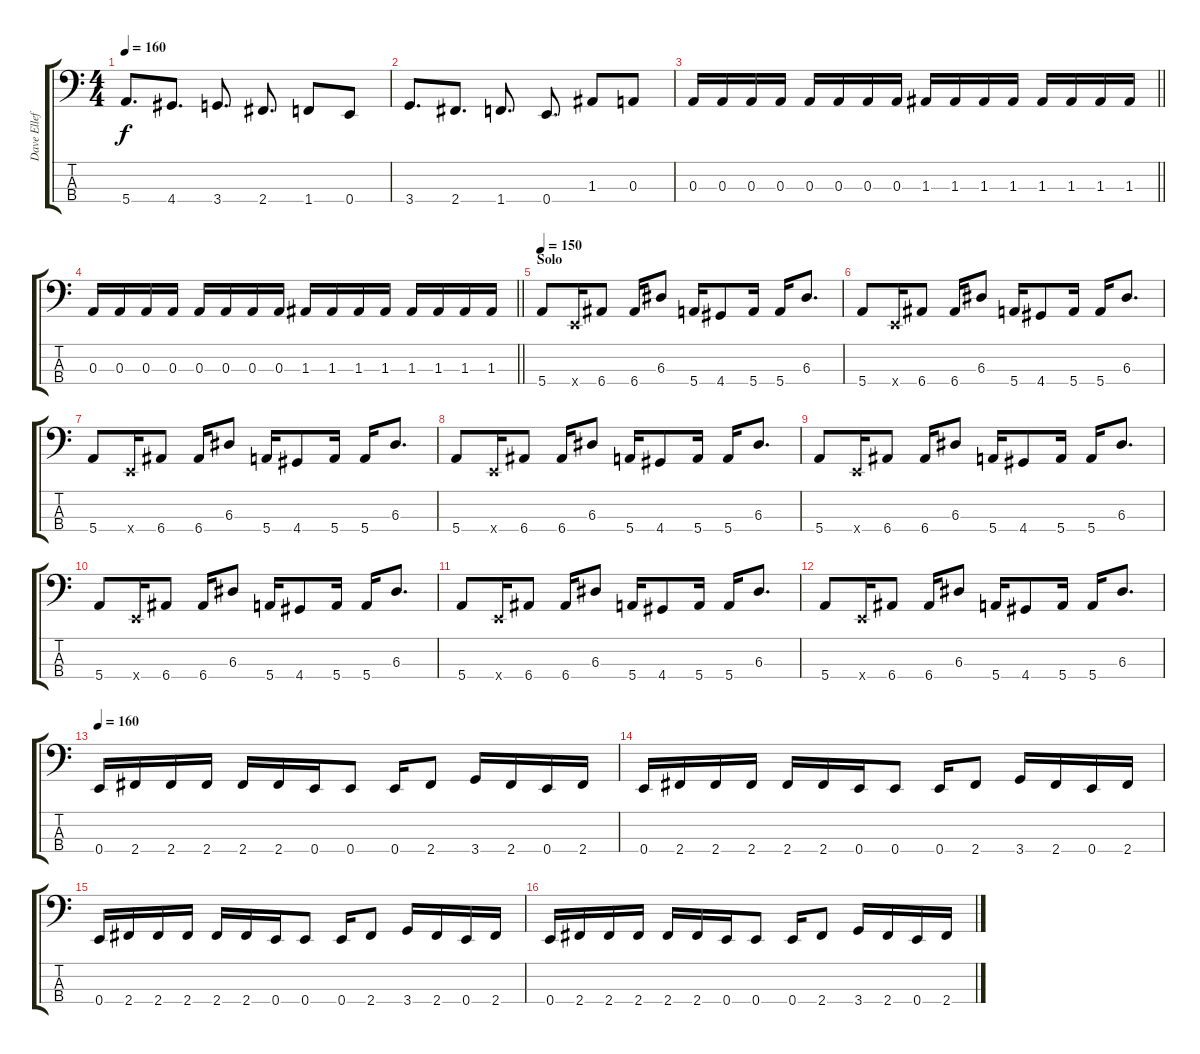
\track ("Dave Ellefson" "Dave Ellef") {instrument electricbasspick}
\staff {score tabs}
\tuning (G2 D2 A1 E1) {hide}
\ts (4 4)
\tempo 160
\clef f4
\ks c
5.4.8{d dy f} 4.4.8{d} 3.4.8{d} 2.4.8{d} 1.4.8 0.4.8 |
3.4.8{d} 2.4.8{d} 1.4.8{d} 0.4.8{d} 1.3.8 0.3.8 |
\barLineRight lightlight
0.3.16 0.3.16 0.3.16 0.3.16 0.3.16 0.3.16 0.3.16 0.3.16 1.3.16 1.3.16 1.3.16 1.3.16 1.3.16 1.3.16 1.3.16 1.3.16 |
\barLineRight lightlight
0.3.16 0.3.16 0.3.16 0.3.16 0.3.16 0.3.16 0.3.16 0.3.16 1.3.16 1.3.16 1.3.16 1.3.16 1.3.16 1.3.16 1.3.16 1.3.16 |
\section ("" "Solo")
\tempo 150
5.4.8 0.4{x}.16 6.4.8 6.4.16 6.3.8 5.4.16 4.4.8 5.4.16 5.4.16 6.3.8{d} |
5.4.8 0.4{x}.16 6.4.8 6.4.16 6.3.8 5.4.16 4.4.8 5.4.16 5.4.16 6.3.8{d} |
5.4.8 0.4{x}.16 6.4.8 6.4.16 6.3.8 5.4.16 4.4.8 5.4.16 5.4.16 6.3.8{d} |
5.4.8 0.4{x}.16 6.4.8 6.4.16 6.3.8 5.4.16 4.4.8 5.4.16 5.4.16 6.3.8{d} |
5.4.8 0.4{x}.16 6.4.8 6.4.16 6.3.8 5.4.16 4.4.8 5.4.16 5.4.16 6.3.8{d} |
5.4.8 0.4{x}.16 6.4.8 6.4.16 6.3.8 5.4.16 4.4.8 5.4.16 5.4.16 6.3.8{d} |
5.4.8 0.4{x}.16 6.4.8 6.4.16 6.3.8 5.4.16 4.4.8 5.4.16 5.4.16 6.3.8{d} |
5.4.8 0.4{x}.16 6.4.8 6.4.16 6.3.8 5.4.16 4.4.8 5.4.16 5.4.16 6.3.8{d} |
\tempo 160
0.4.16 2.4.16 2.4.16 2.4.16 2.4.16 2.4.16 0.4.16 0.4.8 0.4.16 2.4.8 3.4.16 2.4.16 0.4.16 2.4.16 |
0.4.16 2.4.16 2.4.16 2.4.16 2.4.16 2.4.16 0.4.16 0.4.8 0.4.16 2.4.8 3.4.16 2.4.16 0.4.16 2.4.16 |
0.4.16 2.4.16 2.4.16 2.4.16 2.4.16 2.4.16 0.4.16 0.4.8 0.4.16 2.4.8 3.4.16 2.4.16 0.4.16 2.4.16 |
0.4.16 2.4.16 2.4.16 2.4.16 2.4.16 2.4.16 0.4.16 0.4.8 0.4.16 2.4.8 3.4.16 2.4.16 0.4.16 2.4.16
